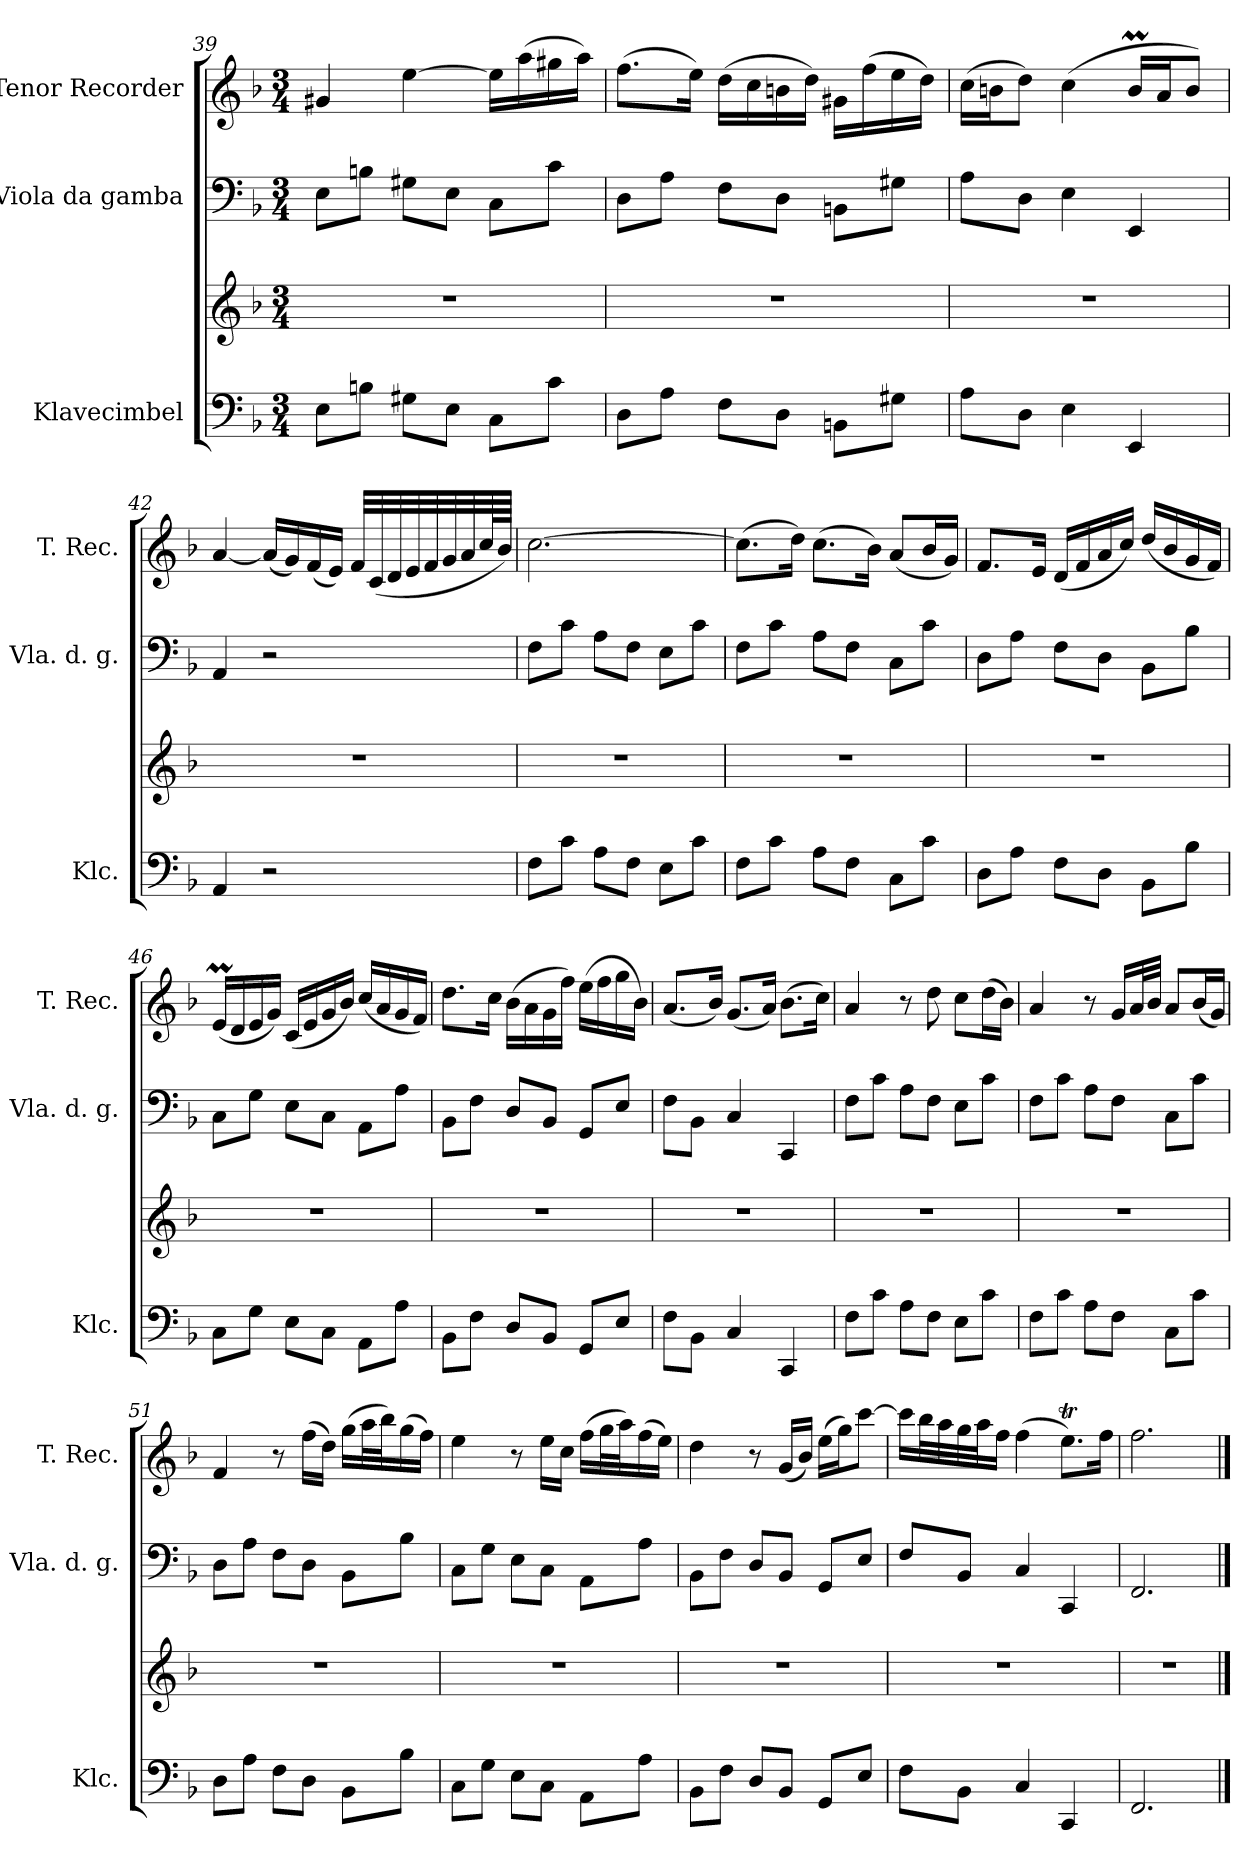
**kern	**kern	**kern	**kern
*part3	*part3	*part2	*part1
*staff4	*staff3	*staff2	*staff1
*I"Klavecimbel	*	*I"Viola da gamba	*I"Tenor Recorder
*I'Klc.	*	*I'Vla. d. g.	*I'T. Rec.
!!LO:LB:g=z
*clefF4	*clefG2	*clefF4	*clefG2
*k[b-]	*k[b-]	*k[b-]	*k[b-]
*M3/4	*M3/4	*M3/4	*M3/4
=39	=39	=39	=39
8E\L	2.r	8E\L	4g#X/
8Bn\J	.	8Bn\J	.
8G#X\L	.	8G#X\L	[4ee\
8E\J	.	8E\J	.
8C\L	.	8C\L	16ee\LL]
.	.	.	(16aa\
8c\J	.	8c\J	16gg#X\
.	.	.	16aa\JJ)
=40	=40	=40	=40
8D\L	2.r	8D\L	(8.ff\L
8A\J	.	8A\J	.
.	.	.	16ee\Jk)
8F\L	.	8F\L	(16dd\LL
.	.	.	16cc\
8D\J	.	8D\J	16bn\
.	.	.	16dd\JJ)
8BBn\L	.	8BBn\L	16g#X\LL
.	.	.	(16ff\
8G#X\J	.	8G#X\J	16ee\
.	.	.	16dd\JJ)
=41	=41	=41	=41
8A\L	2.r	8A\L	(16cc\LL
.	.	.	16bn\J
8D\J	.	8D\J	8dd\J)
4E\	.	4E\	(4cc\
4EE/	.	4EE/	16bm/LL
.	.	.	16a/J
.	.	.	8b/J)
!!LO:PB:g=z
=42	=42	=42	=42
4AA/	2.r	4AA/	[4a/
2r	.	2r	(16a/LL]
.	.	.	16g/)
.	.	.	(16f/
.	.	.	16e/JJ)
.	.	.	32f/LLL
.	.	.	(32c/
.	.	.	32d/
.	.	.	32e/
.	.	.	32f/
.	.	.	32g/
.	.	.	32a/
.	.	.	64cc/L
.	.	.	64b-/JJJJ)
=43	=43	=43	=43
8F\L	2.r	8F\L	[2.cc\
8c\J	.	8c\J	.
8A\L	.	8A\L	.
8F\J	.	8F\J	.
8E\L	.	8E\L	.
8c\J	.	8c\J	.
=44	=44	=44	=44
8F\L	2.r	8F\L	(8.cc\L]
8c\J	.	8c\J	.
.	.	.	16dd\Jk)
8A\L	.	8A\L	(8.cc\L
8F\J	.	8F\J	.
.	.	.	16b-\Jk)
8C\L	.	8C\L	(8a/L
8c\J	.	8c\J	16b-/L
.	.	.	16g/JJ)
!!LO:LB:g=z
=45	=45	=45	=45
8D\L	2.r	8D\L	8.f/L
8A\J	.	8A\J	.
.	.	.	16e/Jk
8F\L	.	8F\L	(16d/LL
.	.	.	16f/
8D\J	.	8D\J	16a/
.	.	.	16cc/JJ)
8BB-\L	.	8BB-\L	(16dd/LL
.	.	.	16b-/
8B-\J	.	8B-\J	16g/
.	.	.	16f/JJ)
=46	=46	=46	=46
8C\L	2.r	8C\L	(16em/LL
.	.	.	16d/
8G\J	.	8G\J	16e/
.	.	.	16g/JJ)
8E\L	.	8E\L	(16c/LL
.	.	.	16e/
8C\J	.	8C\J	16g/
.	.	.	16b-/JJ)
8AA\L	.	8AA\L	(16cc/LL
.	.	.	16a/
8A\J	.	8A\J	16g/
.	.	.	16f/JJ)
=47	=47	=47	=47
8BB-\L	2.r	8BB-\L	8.dd\L
8F\J	.	8F\J	.
.	.	.	16cc\Jk
8D/L	.	8D/L	(16b-\LL
.	.	.	16a\
8BB-/J	.	8BB-/J	16g\
.	.	.	16ff\JJ)
8GG/L	.	8GG/L	(16ee\LL
.	.	.	16ff\
8E/J	.	8E/J	16gg\
.	.	.	16b-\JJ)
!!LO:LB:g=z
=48	=48	=48	=48
8F\L	2.r	8F\L	(8.a/L
8BB-\J	.	8BB-\J	.
.	.	.	16b-/Jk)
4C/	.	4C/	(8.g/L
.	.	.	16a/Jk)
4CC/	.	4CC/	(8.b-\L
.	.	.	16cc\Jk)
=49	=49	=49	=49
8F\L	2.r	8F\L	4a/
8c\J	.	8c\J	.
8A\L	.	8A\L	8r
8F\J	.	8F\J	8dd\
8E\L	.	8E\L	8cc\L
8c\J	.	8c\J	(16dd\L
.	.	.	16b-\JJ)
=50	=50	=50	=50
8F\L	2.r	8F\L	4a/
8c\J	.	8c\J	.
8A\L	.	8A\L	8r
8F\J	.	8F\J	16g/LL
.	.	.	32a/L
.	.	.	32b-/JJJ
8C\L	.	8C\L	8a/L
8c\J	.	8c\J	(16b-/L
.	.	.	16g/JJ)
=51	=51	=51	=51
8D\L	2.r	8D\L	4f/
8A\J	.	8A\J	.
8F\L	.	8F\L	8r
8D\J	.	8D\J	(16ff\LL
.	.	.	16dd\JJ)
8BB-\L	.	8BB-\L	(16gg\LL
.	.	.	32aa\L
.	.	.	32bb-\J)
8B-\J	.	8B-\J	(16gg\
.	.	.	16ff\JJ)
!!LO:LB:g=z
=52	=52	=52	=52
8C\L	2.r	8C\L	4ee\
8G\J	.	8G\J	.
8E\L	.	8E\L	8r
8C\J	.	8C\J	16ee\LL
.	.	.	16cc\JJ
8AA\L	.	8AA\L	(16ff\LL
.	.	.	32gg\L
.	.	.	32aa\J)
8A\J	.	8A\J	(16ff\
.	.	.	16ee\JJ)
=53	=53	=53	=53
8BB-\L	2.r	8BB-\L	4dd\
8F\J	.	8F\J	.
8D/L	.	8D/L	8r
8BB-/J	.	8BB-/J	(16g/LL
.	.	.	16b-/JJ)
8GG/L	.	8GG/L	(16ee\LL
.	.	.	16gg\J)
8E/J	.	8E/J	[8ccc\J
=54	=54	=54	=54
8F\L	2.r	8F/L	16ccc\LL]
.	.	.	32bb-\L
.	.	.	32aa\
8BB-\J	.	8BB-/J	32gg\
.	.	.	32aa\J
.	.	.	16ff\JJ
4C/	.	4C/	(4ff\
4CC/	.	4CC/	8.eet\L)
.	.	.	16ff\Jk
=55	=55	=55	=55
2.FF/	2.r	2.FF/	2.ff\
==	==	==	==
*-	*-	*-	*-
